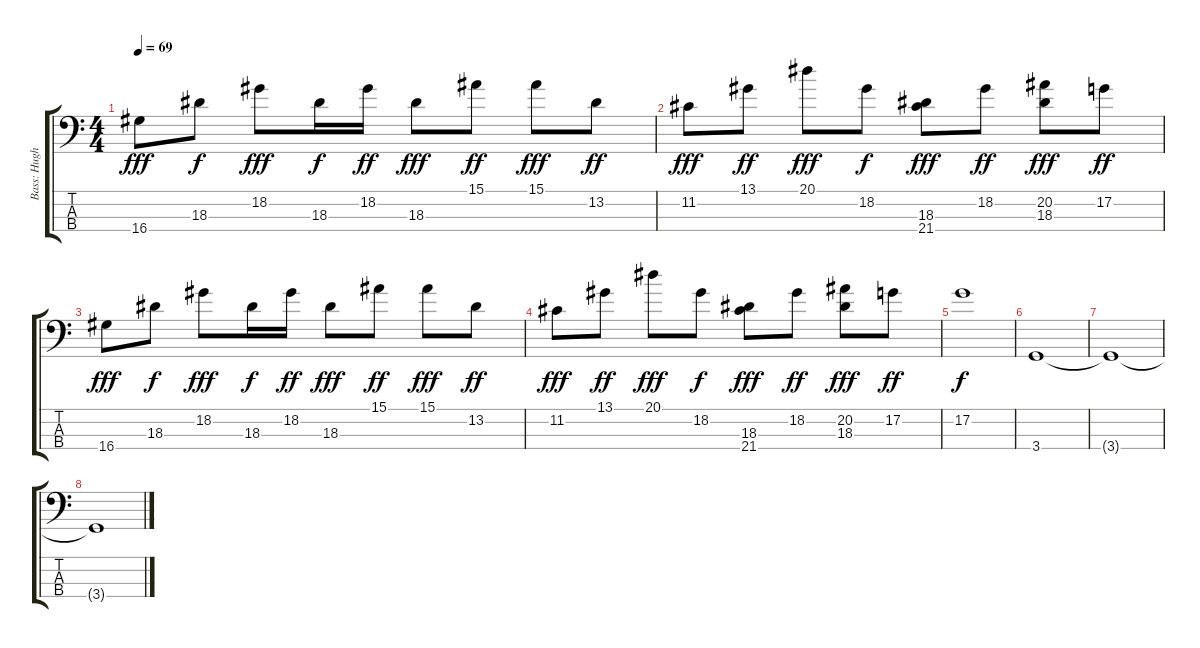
\track ("Bass: Hugh McDonald" "Bass: Hugh") {instrument slapbass1}
\staff {score tabs}
\tuning (G2 D2 A1 E1) {hide}
\ts (4 4)
\tempo 69
\clef f4
\ks c
16.4.8{dy fff} 18.3.8{dy f} 18.2.8{dy fff} 18.3.16{dy f} 18.2.16{dy ff} 18.3.8{dy fff} 15.1.8{dy ff} 15.1.8{dy fff} 13.2.8{dy ff} |
11.2.8{dy fff} 13.1.8{dy ff} 20.1.8{dy fff} 18.2.8{dy f} (18.3 21.4).8{dy fff} 18.2.8{dy ff} (20.2 18.3).8{dy fff} 17.2.8{dy ff} |
16.4.8{dy fff} 18.3.8{dy f} 18.2.8{dy fff} 18.3.16{dy f} 18.2.16{dy ff} 18.3.8{dy fff} 15.1.8{dy ff} 15.1.8{dy fff} 13.2.8{dy ff} |
11.2.8{dy fff} 13.1.8{dy ff} 20.1.8{dy fff} 18.2.8{dy f} (18.3 21.4).8{dy fff} 18.2.8{dy ff} (20.2 18.3).8{dy fff} 17.2.8{dy ff} |
17.2.1{dy f} |
3.4.1 |
3.4{t}.1 |
3.4{t}.1
